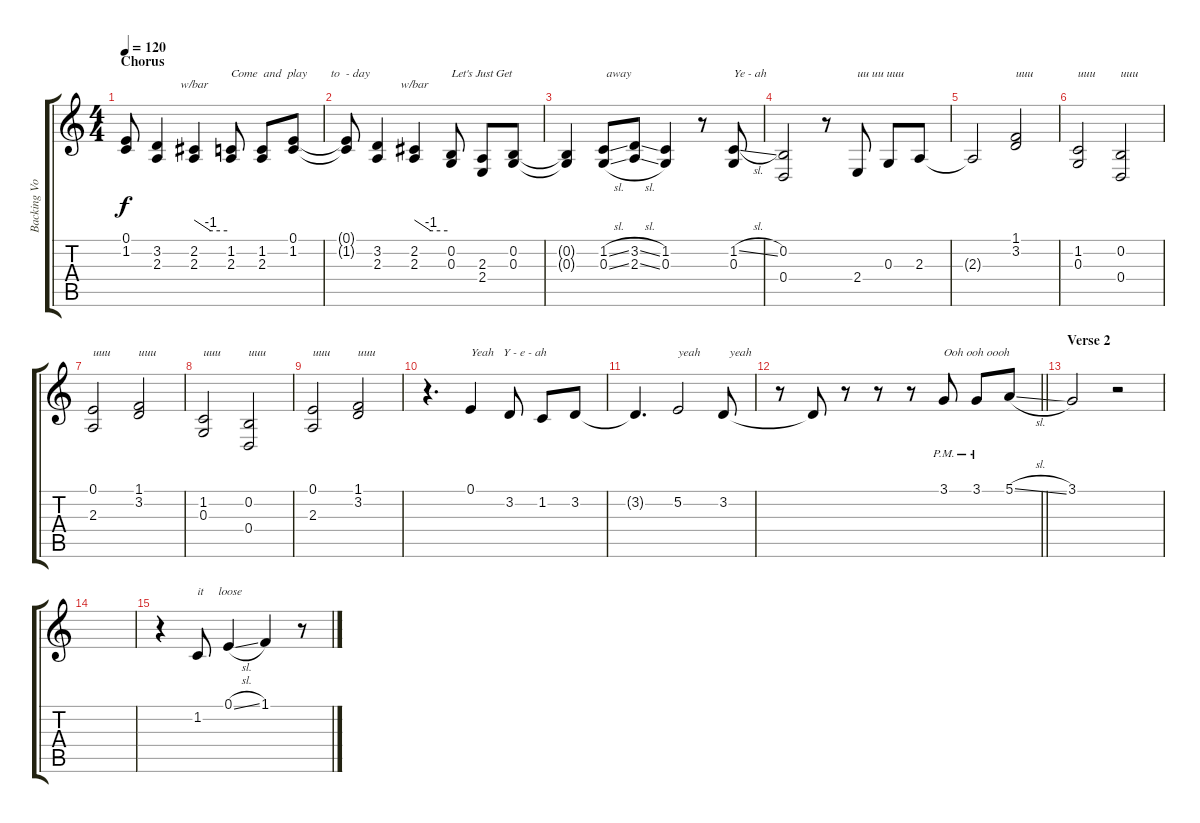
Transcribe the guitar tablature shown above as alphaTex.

\track ("Backing Vocals" "Backing Vo") {instrument lead6voice}
\staff {score tabs}
\tuning (E4 B3 G3 D3 A2 E2) {hide}
\ts (4 4)
\section ("" "Chorus")
\tempo 120
\clef g2
\ks c
(0.1{t} 1.2{t}).8{dy f} (3.2 2.3).4 (2.2 2.3).4{tbe (custom default 0 0 30 -4 60 -4)} (1.2 2.3).8{txt "Come  and  play        to  - day"} (1.2 2.3).8 (0.1 1.2).8 |
(0.1{t} 1.2{t}).8 (3.2 2.3).4 (2.2 2.3).4{tbe (custom default 0 0 30 -4 60 -4)} (0.2 0.3).8{txt "Let's Just Get"} (2.3 2.4).8 (0.2 0.3).8 |
(0.2{t} 0.3{t}).4 (1.2{sl} 0.3{sl}).8{txt " away"} (3.2{sl} 2.3{sl}).8 (1.2 0.3).4 r.8 (1.2{sl} 0.3).8{txt "Ye - ah"} |
(0.2 0.4).2 r.8 2.4.8{txt "uu uu uuu"} 0.3.8 2.3.8 |
2.3{t}.2 (1.1 3.2).2{txt "uuu"} |
(1.2 0.3).2{txt "uuu"} (0.2 0.4).2{txt "uuu"} |
(0.1 2.3).2{txt "uuu"} (1.1 3.2).2{txt "uuu"} |
(1.2 0.3).2{txt "uuu"} (0.2 0.4).2{txt "uuu"} |
(0.1 2.3).2{txt "uuu"} (1.1 3.2).2{txt "uuu"} |
r.4{d} 0.1.4{txt "Yeah   Y - e - ah"} 3.2.8 1.2.8 3.2.8 |
3.2{t}.4{d} 5.2.2{txt "yeah"} 3.2.8{txt "  yeah"} |
\barLineRight lightlight
r.8 3.2{t}.8 r.8 r.8 r.8 3.1{pm}.8{txt "Ooh ooh oooh"} 3.1{pm}.8 5.1{sl}.8 |
\section ("" "Verse 2")
3.1.2 r.2 |
|
r.4 1.2.8{txt "it     loose"} 0.1{sl}.4 1.1.4 r.8
